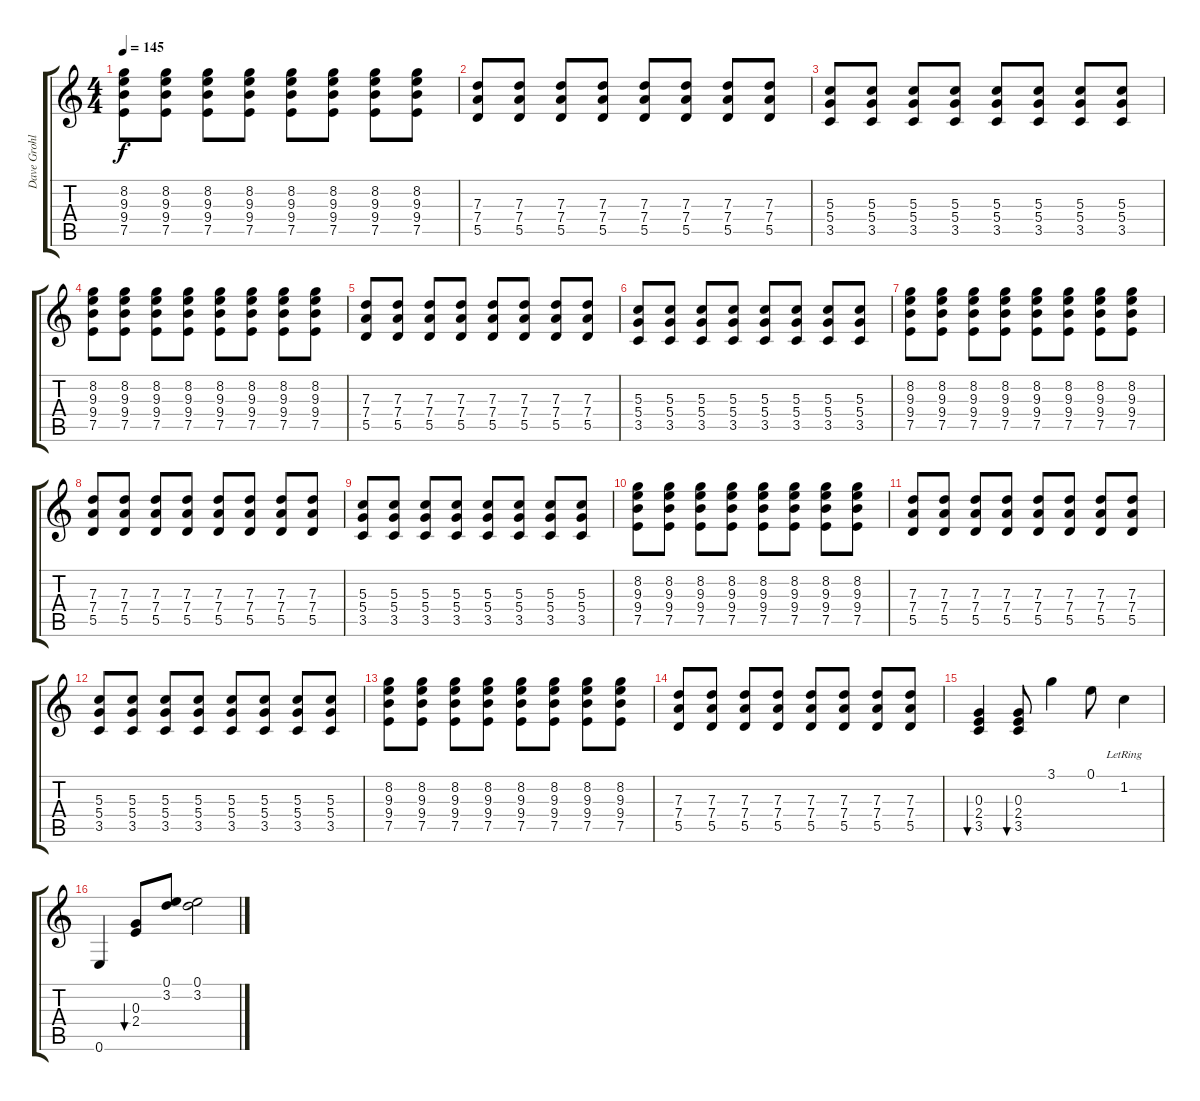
\track ("Dave Grohl " "Dave Grohl") {instrument overdrivenguitar}
\staff {score tabs}
\tuning (E4 B3 G3 D3 A2 E2) {hide}
\ts (4 4)
\tempo 145
\clef g2
\ks c
(8.2 9.3 9.4 7.5).8{dy f} (8.2 9.3 9.4 7.5).8 (8.2 9.3 9.4 7.5).8 (8.2 9.3 9.4 7.5).8 (8.2 9.3 9.4 7.5).8 (8.2 9.3 9.4 7.5).8 (8.2 9.3 9.4 7.5).8 (8.2 9.3 9.4 7.5).8 |
(7.3 7.4 5.5).8 (7.3 7.4 5.5).8 (7.3 7.4 5.5).8 (7.3 7.4 5.5).8 (7.3 7.4 5.5).8 (7.3 7.4 5.5).8 (7.3 7.4 5.5).8 (7.3 7.4 5.5).8 |
(5.3 5.4 3.5).8 (5.3 5.4 3.5).8 (5.3 5.4 3.5).8 (5.3 5.4 3.5).8 (5.3 5.4 3.5).8 (5.3 5.4 3.5).8 (5.3 5.4 3.5).8 (5.3 5.4 3.5).8 |
(8.2 9.3 9.4 7.5).8 (8.2 9.3 9.4 7.5).8 (8.2 9.3 9.4 7.5).8 (8.2 9.3 9.4 7.5).8 (8.2 9.3 9.4 7.5).8 (8.2 9.3 9.4 7.5).8 (8.2 9.3 9.4 7.5).8 (8.2 9.3 9.4 7.5).8 |
(7.3 7.4 5.5).8 (7.3 7.4 5.5).8 (7.3 7.4 5.5).8 (7.3 7.4 5.5).8 (7.3 7.4 5.5).8 (7.3 7.4 5.5).8 (7.3 7.4 5.5).8 (7.3 7.4 5.5).8 |
(5.3 5.4 3.5).8 (5.3 5.4 3.5).8 (5.3 5.4 3.5).8 (5.3 5.4 3.5).8 (5.3 5.4 3.5).8 (5.3 5.4 3.5).8 (5.3 5.4 3.5).8 (5.3 5.4 3.5).8 |
(8.2 9.3 9.4 7.5).8 (8.2 9.3 9.4 7.5).8 (8.2 9.3 9.4 7.5).8 (8.2 9.3 9.4 7.5).8 (8.2 9.3 9.4 7.5).8 (8.2 9.3 9.4 7.5).8 (8.2 9.3 9.4 7.5).8 (8.2 9.3 9.4 7.5).8 |
(7.3 7.4 5.5).8 (7.3 7.4 5.5).8 (7.3 7.4 5.5).8 (7.3 7.4 5.5).8 (7.3 7.4 5.5).8 (7.3 7.4 5.5).8 (7.3 7.4 5.5).8 (7.3 7.4 5.5).8 |
(5.3 5.4 3.5).8 (5.3 5.4 3.5).8 (5.3 5.4 3.5).8 (5.3 5.4 3.5).8 (5.3 5.4 3.5).8 (5.3 5.4 3.5).8 (5.3 5.4 3.5).8 (5.3 5.4 3.5).8 |
(8.2 9.3 9.4 7.5).8 (8.2 9.3 9.4 7.5).8 (8.2 9.3 9.4 7.5).8 (8.2 9.3 9.4 7.5).8 (8.2 9.3 9.4 7.5).8 (8.2 9.3 9.4 7.5).8 (8.2 9.3 9.4 7.5).8 (8.2 9.3 9.4 7.5).8 |
(7.3 7.4 5.5).8 (7.3 7.4 5.5).8 (7.3 7.4 5.5).8 (7.3 7.4 5.5).8 (7.3 7.4 5.5).8 (7.3 7.4 5.5).8 (7.3 7.4 5.5).8 (7.3 7.4 5.5).8 |
(5.3 5.4 3.5).8 (5.3 5.4 3.5).8 (5.3 5.4 3.5).8 (5.3 5.4 3.5).8 (5.3 5.4 3.5).8 (5.3 5.4 3.5).8 (5.3 5.4 3.5).8 (5.3 5.4 3.5).8 |
(8.2 9.3 9.4 7.5).8 (8.2 9.3 9.4 7.5).8 (8.2 9.3 9.4 7.5).8 (8.2 9.3 9.4 7.5).8 (8.2 9.3 9.4 7.5).8 (8.2 9.3 9.4 7.5).8 (8.2 9.3 9.4 7.5).8 (8.2 9.3 9.4 7.5).8 |
(7.3 7.4 5.5).8 (7.3 7.4 5.5).8 (7.3 7.4 5.5).8 (7.3 7.4 5.5).8 (7.3 7.4 5.5).8 (7.3 7.4 5.5).8 (7.3 7.4 5.5).8 (7.3 7.4 5.5).8 |
(0.3 2.4 3.5).4{bu 120 volume 3 balance 8 instrument electricguitarclean} (0.3 2.4 3.5).8{bu 120 volume 10} 3.1.4 0.1.8 1.2{lr}.4 |
0.6.4 (0.3 2.4).8{bu 240} (0.1 3.2).8 (0.1 3.2).2
